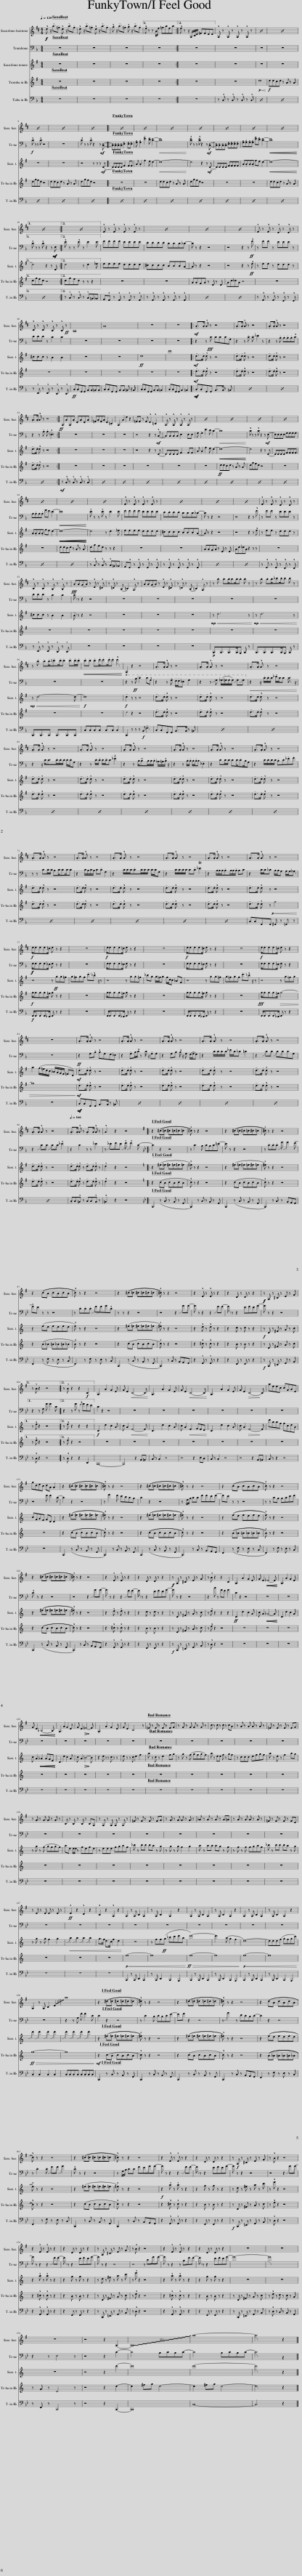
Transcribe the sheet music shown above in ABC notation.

X:1
%%score 1 2 3 4 5
L:1/8
Q:1/4=125
M:4/4
I:linebreak $
K:F
V:1 treble transpose=-21
V:2 bass
V:3 treble transpose=-14
V:4 treble transpose=-2
V:5 bass
V:1
[K:D]!f!!f! !^!d z/ !tenuto!.a3/2!tenuto!=f !^!d z/ !tenuto!.a3/2!tenuto!f | !^!d z/ !tenuto!.a3/2!tenuto!=f !^!d z/ !tenuto!.a3/2!tenuto!f | !^!g z/ !tenuto!.a3/2!tenuto!=f !^!g z/ !tenuto!.a3/2!tenuto!f |1 !^!e z z A/e/ =faea :|2 !^!e z z/ A,/C/E/ =FFEE || %5
 !^!A, z !^!A, z !^!A, z !^!A, z | x8 | x8 |$ x8 | x8 | %10
 x8 |: x8 | x8 | x8 | x8 | %15
 x8 | x8 | x8 |1$ x8 :|2 x8 || %20
 !^!E z !^!E z !^!E z !^!E z | x8 | x8 | x8 | !^!E z !^!E z !^!D z !^!D z |$ %25
 !^!C z !^!C z !^!B, z !^!B,!ff! z | A,8 | A8 | z8 | z8 |: %30
!mf! !tenuto!A>.A !^!A z z4 | !tenuto!A>.A !^!A z z4 | !tenuto!A>.A !^!A z z4 |$ !tenuto!A>.A !^!A z z4 :|!ff! .A,.A.A,.A .E.A.E.A | %35
 .=F.A.F.A .E2 .=C2 | !-(!A,2 !-)!A2 e2 z2 | .=F.F z .F !^!E2 !^!=C2 | !^!A, z !^!A, z !^!A, z !^!A, z | x8 | %40
 x8 | x8 | x8 |$ x8 | x8 | %45
 x8 | !^!E z !^!E z !^!E z !^!E z | x8 | x8 | x8 | %50
 !^!E z !^!E z !^!D z !^!D z |$ !^!C z !^!C z !^!B, z !^!B, z |!fff! AA(GA) z !^!E z !^!^D | z !^!=D z (B, =C2) !^!A, z | AA(GA) z !^!E z !^!^D | %55
 z !^!=D z (B, =C2) !^!A, z | z .a .a.a/.a.a/.a .a z | z .a .a.a/._b.b/.b .b z |$ z .b .b.b/.=c'.c'/.c' .c'.c'/.c'/ |!<(!!<(! .c'.c' .c'.d'/.d'.d'/.d' !^!d'2!<)!!<)! | %60
 A,2 z2 z4 | !tenuto!A>.A !^!A z z4 | !tenuto!A>.A !^!A z z4 | !tenuto!A>.A !^!A z z4 |$ !tenuto!A>.A !^!A z z4 | %65
 !tenuto!A>.A !^!A z z4 | !tenuto!A>.A !^!A z z4 | !tenuto!A>.A !^!A z z4 | !tenuto!A>.A !^!A z z4 | !tenuto!A>.A !^!A z z4 |$ %70
 !tenuto!A>.A !^!A z z4 | !tenuto!A>.A !^!A z z4 | !tenuto!A>.A !^!A z z4 | !tenuto!A>.A !^!A z z4 | !tenuto!A>.A !^!A z z4 | %75
 !tenuto!A>.A !^!A z z4 |$!f! d/ddd=c/ d z z2 | z8 |!f! d/ddd=c/ d z z2 | z8 | %80
!f! d/ddd=c/ d z z2 | z8 |!f! d/ddd=c/ d z z2 |$ z8 | !tenuto!A>.A !^!A z z4 | %85
 !tenuto!A>.A !^!A z z4 | !tenuto!A>.A !^!A z z4 | !tenuto!A>.A !^!A z z4 | !tenuto!A>.A !^!A z z4 |$ !tenuto!A>.A !^!A z z4 | %90
[Q:1/4=166] !tenuto!A>.A !^!A z !tenuto!A>.A !^!A z | !^!A2 z2 z4 |:[K:G] z2 ((^c=c ^c=c^c=c | !^!^c)) z z2 z4 | z2 ((^c=c ^c=c^c=c | %95
 !^!^c)) z z2 z4 |$ z2 ((cB cBcB | !^!c)) z z2 z4 | z2 ((^c=c ^c=c^c=c | !^!^c)) z z2 z4 | %100
 z2 !^!E z !^!E z z2 | z2 D z D z z2 |!f!!f! z A, z ^C z E z G |1$ z !^!B z2 z4 :|2 z !^!B z2 z2!f! C2 || %105
 A,3 A2 G2 E | G E2!<(! C4- C!<)! | A,3 A2 G2 E | G E2!<(! C4- C!<)! | A,3 A2 G2 E | %110
 G E2!>(! C4-!>)! C | aeec cGAE |$ gdec dA A2 | z2 ((^c=c ^c=c^c=c | !^!^c)) z z2 z4 | %115
 z2 ((^c=c ^c=c^c=c | !^!^c)) z z2 z4 | z2 ((cB cBcB | !^!c)) z z2 z4 |$ z2 ((^c=c ^c=c^c=c | %120
 !^!^c)) z z2 z4 | z2 !^!E z !^!E z z2 | z2 D z D z z2 |!f!!f! z A, z ^C z E z G | z !^!B z2 z2 C2 | %125
 A,3 A2 G2 E | G E2!<(!!<(!!<(!!<(! _E4- E!<)!!<)!!<)!!<)! | A,3 A2 G2 E |$ G E2!<(!!<(!!<(! _B,4- B,!<)!!<)!!<)! | A,3 A2 G2 E | %130
 G E2!>(!!>(!!>(! =F4-!>)!!>)!!>)! F | .A,3 A2 G2 E | G E2 C4 z | =F z F z F z FG | z G z G G z G z | %135
 c z c z c z cA | z A z A A z A z | =F z F z F z FG |$ z G z G G z G z | C z C z C z CA, | %140
 z A, z A, A, z A, z | =F z F z F z FG | z G z G G z G z | _A z A z A z A=A | z A z A A z A z | %145
 =F z F z F z FE |$ z E z E E z E z |!ff! !^!E2 z2 !^!D2 z2 | !^!C2 z2 !^!A,2 z2 | A,2 z A, C2 A,2 | %150
 z A, C2 A,2 z2 | A,2 z A, C2 A,2 | z A, C2 A,2 z2 | A,2 z A, C2 A,2 | z A, C2 A,2 z2 |$ %155
 A,2 z A, C2 !~(!E2 | !~)!a8 | z2 ((^c=c ^c=c^c=c | !^!^c)) z z2 z4 | z2 ((^c=c ^c=c^c=c | %160
 !^!^c)) z z2 z4 | z2 ((cB cBcB |$ !^!c)) z z2 z4 | z2 ((^c=c ^c=c^c=c | !^!^c)) z z2 z4 | %165
 z2 !^!E z !^!E z z2 | z2 D z D z z2 | z!f! A, z ^C z E z G | z !^!B z2 z4 |$ z2 !^!E z !^!E z z2 | %170
 z2 D z D z z2 | z A, z ^C z E z G | z !^!B z2 z4 | z2 !^!E z !^!E z z2 | z2 D z D z z2 | %175
 z8 | z8 |$ z8 | z4 z2 A,2- | !~(!A,8 | %180
 !~)!a8- | a6 z2 |] %182
V:2
 z8 | z8 | z8 |1 z8 :|2 z8 || %5
 z8 | z8 | z8 |$!f! !^!C z z !^!C z4 | z8 | %10
 !^!C z z !^!C z2 z!mf! [C,E,]- |: [C,E,][C,E,][C,E,][C,E,] [E,G,]2 [E,G,][E,G,] | [G,B,] .[G,B,]2 .[EG]2 [DF] [CE]2- |!<(! [CE]8!<)! | !^![CE] z z !^![CE] z2 z!mf! [C,E,]- | %15
 [C,E,][C,E,][C,E,][C,E,] [E,G,][E,G,][E,G,][E,G,] | [G,B,].[G,B,][G,B,].[G,B,] [EG][DF] [CE]2- |!<(!!<(!!<(! [CE]8!<)!!<)!!<)! |1$ !^!C z z !^!C z2 z!mf!!mf! E, :|2 !^!E z z !^!E z E2 E || %20
 FFFF EEEE | DDDD CCC_C- | C z z2 z4 | z4 z2 z!ff! !^!F | z FF z EEE z |$ %25
 DDD z C2 C2 | z8 | z8 | z8 | z8 |: %30
 z2 z!fff! C CCC.G, | z2 z !tenuto!C .C _E2 z | z2 z !tenuto!B, .B,!tenuto!B,.B,!^!C |$ z2 z !tenuto!B, .B, !^!_E,3 :| z8 | %35
 z8 | z8 | z4 z2 z!mf! !^!C,- | C,C,C,C, E,2 E,E, | G, .G,2 E2 D C2- | %40
!<(! C8!<)! | !^!C z z !^!C z2 z!mf! E,- | E,E,E,E, G,G,G,G, |$ B,.B,B,.B, GF E2- |!<(!!<(! E8!<)!!<)! | %45
 !^!E z z !^!E z E2 E | FFFF EEEE | DDDD CCC_C- | C z z2 z4 | z4 z2 z !^!F | %50
 z FF z EEE z |$ DDD z C2 C2 | C z z2 z4 | z8 | z8 | %55
 z8 | z8 | z8 |$ z8 | z8 | %60
!8va(! z2 z!ff! B !tenuto!c2 c!^!G | z2 z !tenuto!G .F/.F/_E G2 | z2 z !slide!G (_G/=G/G/G/) !slide!G!slide!G!8va)! |!<(! z2 z/ .C/.C/.C/ !tenuto!_E/C/C C3/2 z/!<)! |$ z2 z/ C<C.C/.C/.C/ .C/.C/G, | %65
 z2 z .C/!tenuto!C/ .C/!tenuto!C/C _E2 | z2 z B,/!>!B,B,/B,/!tenuto!B,/ _A,/=A,/!^!B,/ z/ | z2 z .B,/!tenuto!B,/ .B,/!tenuto!B,/B, !tenuto!_E,2 | z2 CC/C/ CC/.CB,/G, | z2 C/C/C/C/ !tenuto!B,.C!tenuto!_E.F |$ %70
 z z CC/C/ B,C/CC/C | z2 C/B,/C/B,/ C!tenuto!C G,2 | z2 C/C/C/.CC/C/C/ C/C/G, | z2 C/C/C/C/ C!tenuto!C T_E2 | z2 B,/B,/B,/.B,B,/B,/!tenuto!B,/ B,C | %75
 z2 C/C/_C B,/B,/A, A,/A,/_A, |$!f!!f! F,/F,F,F,_E,/ F, z z2 | z8 | F,/F,F,F,_E,/ F, z z2 | z8 | %80
 F,/F,F,F,_E,/ F, z z2 | z8 | F,/F,F,F,_E,/ F, z z2 |$ z8 |!ff! z2 G,!tenuto!B, !^!B,G,F,_E, | %85
 z2 !tenuto!G,B,/!^!C/ z C/ z/ !tenuto!G,.G, | z2 G,B, !^!B,/ z/ G, (F,/G,/F,) | z2 C/C/C/C/ _E/C/_C =C2 | z2 !slide!C!slide!C !slide!C!slide!CCG, |$ z2 !slide!C!slide!C !slide!C!slide!C !^!_E2 | %90
 z2 C2 z z _E2 | z !slide!_E!slide!FE !slide!!^!F !slide!!^!F2 C- |:[K:Bb] C2 z2 z4 | z C2 B, CB,C=E- | E z z2 z4 | %95
 z .C.C.C !slide!G !slide!G2 !tenuto!F- |$ !^!FE z z z4 | z .C.C.C !slide!F!slide!FG!^!C | z z z2 z4 | z4 z2 !slide!G!slide!G- | %100
 G z z2 z2 !slide!FF- | F z z2 EFEG- | G z z2 z4 |1$ z2 z G, G G2 C :|2 z2 z G z{F} GFE || %105
 C2 z2 z4 | z8 | z8 | z8 | z8 | %110
 z8 | z8 |$ z4 F F2 C- | C2 z2 z4 | z G2 F EDCB, | %115
 C2 z2 z4 | z G,/B,/ CC FFEF- | FE z z z4 | z z CB, B,CEF |$ !^!C z z2 z4 | %120
 z4 z2 !slide!G!slide!G- | G z z2 z2 !slide!FF- | F z z2 EFEG- | G z z2 z4 | z2 c z GF G2 | %125
 C2 z2 z4 | z8 | z8 |$ z8 | z8 | %130
 z8 | z8 | z8 | z8 | z8 | %135
 z8 | z8 | z8 |$ z8 | z8 | %140
 z8 | z8 | z8 | z8 | z8 | %145
 z8 |$ z8 | z8 | z8 | z8 | %150
 z8 | z8 | z8 | z8 | z8 |$ %155
 z8 | z2 z G, F F2 C | C2 z2 z4 | z C2 B, CB,CE- | EF z2 z4 | %160
 z !slide!G2 z DCB,C- | C2 z2 z4 |$ z .C2 .C !slide!F!slide!F !slide!G2 | !^!C z z2 z4 | z G,/B,/ CC FE!slide!G!slide!G- | %165
 G z z2 z2 !slide!FF- | F z z2 EFEG- | G z z2 z4 | z4 z2 !slide!G!slide!G- |$ G z z2 z2 !slide!FF- | %170
 F z z2 EFEG- | G z z2 z4 | z4 z C!slide!G!slide!G- | G z z2 z B,!slide!FF- | F z z2 EFEG- | %175
 G8- | G8 |$ z2 z E,4 z | z4 z2 C2- | C4 B,CB,C- | %180
 C4 B,CB,C- | C6 z2 |] %182
V:3
[K:G] z8 | z8 | z8 |1 z8 :|2 z8 || %5
 z8 | z8 | z8 |$ z8 | z8 | %10
 z4 z z z!mf! D- |: DDDD F2 FF | A .A2 .f2 e d2- |!<(! d8-!<)! | d4 z2 z!mf! D- | %15
 DDDD FFFF | A.AA.A fe d2- |!<(!!<(! d8-!<)!!<)! |1$ d4 z2 z D :|2 d4 z d2 _e || %20
 eeee dddd | ^cccc BBBA- | A z z2 z4 | z4 z2 z!ff! !^!e | z ee z ddd z |$ %25
 ^ccc z B2 B2 | z8 | z8 |!ff! d8 | d'8 |: %30
!mf! !tenuto!d>.d !^!d z z4 | !tenuto!d>.d !^!d z z4 | !tenuto!d>.d !^!d z z4 |$ !tenuto!d>.d !^!d z z4 :| z8 | %35
 z8 | z8 | z4 z2 z D- | DDDD F2 FF | A .A2 .f2 e d2- | %40
!<(!!<(!!<(! d8-!<)!!<)!!<)! | d4 z2 z D- | DDDD FFFF |$ A.AA.A fe d2- |!<(!!<(!!<(!!<(!!<(!!<(! d8-!<)!!<)!!<)!!<)!!<)!!<)! | %45
 d4 z d2 _e | eeee dddd | ^cccc BBBA- | A z z2 z4 | z4 z2 z !^!e | %50
 z ee z ddd z |$ ^ccc z B2 B2 | B z z2 z4 | z8 | z8 | %55
 z8 |!mp! z!<(! d6 z!<)! |!mp! z!<(! d6 z!<)! |$!mp! z!<(! d6- d-!<)! |!f! d8 | %60
!f! !tenuto!d2 z z z4 | !tenuto!d>.d !^!d z z4 | !tenuto!d>.d !^!d z z4 | !tenuto!d>.d !^!d z z4 |$ !tenuto!d>.d !^!d z z4 | %65
 !tenuto!d>.d !^!d z z4 | !tenuto!d>.d !^!d z z4 | !tenuto!d>.d !^!d z z4 | !tenuto!d>.d !^!d z z4 | !tenuto!d>.d !^!d z z4 |$ %70
 !tenuto!d>.d !^!d z z4 | !tenuto!d>.d !^!d z z4 | !tenuto!d>.d !^!d z z4 | !tenuto!d>.d !^!d z z4 | !tenuto!d>.d !^!d z z4 | %75
 !tenuto!d>.d !^!d z z4 |$ z4 z!ff! gg!tenuto!=f | g!tenuto!=fg!tenuto!f !tenuto!c'3/2!^!_b z/ z | z4 z gg=f | _bg g/=f/g f/d/c _BG | %80
 z4 z gg!tenuto!=f | g!tenuto!=fg!tenuto!f !tenuto!c'3/2!^!_b z/ z | z4 z g=fg |$ a2 (g/=f/d/c/ _B/A/G/F/ =FD) |!mf! !tenuto!d>.d !^!d z z4 | %85
 !tenuto!d>.d !^!d z z4 | !tenuto!d>.d !^!d z z4 | !tenuto!d>.d !^!d z z4 | !tenuto!d>.d !^!d z z4 |$ !tenuto!d>.d !^!d z z4 | %90
 !tenuto!d>.d !^!d z !tenuto!d>.d !^!d z | !^!d2 z2 z4 |:[K:C] z2 (^f=f ^f=f^f=f | !^!^f) z z2 z4 | z2 (^f=f ^f=f^f=f | %95
 !^!^f) z z2 z4 |$ z2 (fe fefe | !^!f) z z2 z4 | z2 (^f=f ^f=f^f=f | !^!^f) z z2 z4 | %100
 z2 !^!e z !^!e z z2 | z2 d z d z z2 |!f! z D z ^F z A z c |1$ z !^!e z2 z4 :|2 z !^!e z2 z2 z2 || %105
!f! D3 d2 c2 A | c A2!<(! F4- F!<)! | D3 d2 c2 A | c A2!<(! F2 GFE!<)! | D3 d2 c2 A | %110
 c A2!>(! F4-!>)! F | d'aaf fcdA |$ cGAF GD D2 | z2 ((^f=f ^f=f^f=f | !^!^f)) z z2 z4 | %115
 z2 ((^f=f ^f=f^f=f | !^!^f)) z z2 z4 | z2 ((fe fefe | !^!f)) z z2 z4 |$ z2 ((^f=f ^f=f^f=f | %120
 !^!^f)) z z2 z4 | z2 !^!e z !^!e z z2 | z2 d z d z z2 | z D z ^F z A z c | z !^!e z2 z2 z2 | %125
!ff! D3 d2 c2 A | c A2!<(!!<(!!<(!!<(! _A4- A!<)!!<)!!<)!!<)! | D3 d2 c2 A |$ c A2!<(!!<(!!<(!!<(!!<(! _A2 AGF!<)!!<)!!<)!!<)!!<)! | D3 d2 c2 A | %130
 c A2!>(!!>(!!>(! _B4-!>)!!>)!!>)! B | z2 d z z c z z | d z z c d2 f2 | a z c z d2 fg | z g z (f gfgf) | %135
 a z dd f z gf | z ccc dfgf | a z d z f2 ag |$ z g z (f gfgf) | ad d/d/ z fdfd | %140
 z ddd fgaf | _b z bb ba z g | z g z g f2 g2 | a z aa ag z f | z f z f fgaf | %145
 _b z bb ba z g |$ z g z g f2 g2 |!<(! !slide!a2 !slide!a2 !slide!a2 !slide!a2 | g>f d>c f2 d2!<)! | z8 | %150
 z ff!ff!(g _bc'd'a | d'8-) | d'3 (a g2 f2 | d8-) | ddd(f gfgc') |$ %155
 !slide!d'2 !slide!d'2 !slide!d'2 !slide!d'2 | !slide!d'2 !slide!d'2 !slide!d'2 !slide!d'2 | z2 ((^f=f ^f=f^f=f | !^!^f)) z z2 z4 | z2 ((^f=f ^f=f^f=f | %160
 !^!^f)) z z2 z4 | z2 ((fe fefe |$ !^!f)) z z2 z4 | z2 (^f=f ^f=f^f=f | !^!^f) z z2 z4 | %165
!f! z2 !^!a z !^!a z z2 | z2 g z g z z2 | z d z ^f z a z c' | z !^!e' z2 z4 |$ z2 !^!a z !^!a z z2 | %170
 z2 g z g z z2 | z d z ^f z a z c' | z !^!e' z2 z4 | z2 !^!a z !^!a z z2 | z2 g z g z z2 | %175
 z8 | z8 |$ z8 | z4 z2 d'2- | d'8 | %180
 d'8- | d'6 z2 |] %182
V:4
[K:G] z8 | z8 | z8 |1 z8 :|2 z8 || %5
 z8 |!p!!<(! d8!<)! |!f! ddcd z A z A |$ dgfd z4 | ddcd z A z A | %10
 dgfd z4 |: z8 | z8 | ddcd z A z A | dgfd z4 | %15
 z8 | z8 | ddcd z A z A |1$ dgfd z4 :|2 dgfd z z z2 || %20
 z8 | z8 | AAGA z E z E | Ad_dA z4 | z8 |$ %25
 z8 | z8 | z8 | z8 | z8 |: %30
!mf! !tenuto!d>.d !^!d z z4 | !tenuto!d>.d !^!d z z4 | !tenuto!d>.d !^!d z z4 |$ !tenuto!d>.d !^!d z z4 :| z8 | %35
 z8 | z8 | z8 | z8 | z8 | %40
!ff! ddcd z A z A | dgfd z4 | z8 |$ z8 | ddcd z A z A | %45
 dgfd z z z2 | z8 | z8 | AAGA z E z E | Ad_dA z2 z z | %50
 z8 |$ z8 | z8 | z8 | z8 | %55
 z8 | z8 | z8 |$ z8 | z8 | %60
 d2 z2 z4 | !tenuto!d>.d !^!d z z4 | !tenuto!d>.d !^!d z z4 | !tenuto!d>.d !^!d z z4 |$ !tenuto!d>.d !^!d z z4 | %65
 !tenuto!d>.d !^!d z z4 | !tenuto!d>.d !^!d z z4 | !tenuto!d>.d !^!d z z4 | !tenuto!d>.d !^!d z z4 | !tenuto!d>.d !^!d z z4 |$ %70
 !tenuto!d>.d !^!d z z4 | !tenuto!d>.d !^!d z z4 | !tenuto!d>.d !^!d z z4 | !tenuto!d>.d !^!d z z4 | !tenuto!d>.d !^!d z z4 | %75
 !tenuto!d>.d !^!d z!p!!<(! g4!<)! |$!f! g/ggg=f/ g z z2 | z8 | g/ggg=f/ g z z2 | z8 | %80
 g/ggg=f/ g z z2 | z8 |!fff! g/ggg=f/!>(! g4- |$ g8!>)! |!mf! !tenuto!d>.d !^!d z z4 | %85
 !tenuto!d>.d !^!d z z4 | !tenuto!d>.d !^!d z z4 | !tenuto!d>.d !^!d z z4 | !tenuto!d>.d !^!d z z4 |$ !tenuto!d>.d !^!d z z4 | %90
 !tenuto!d>.d !^!d z !tenuto!d>.d !^!d z | !^!d2 z2 z4 |:[K:C] z2 (cB cBcB | !^!c) z z2 z4 | z2 (cB cBcB | %95
 !^!c) z z2 z4 |$ z2 (B_B =B_B=B_B | !^!B) z z2 z4 | z2 (cB cBcB | !^!c) z z2 z4 | %100
 z2 !^!^c z !^!c z z2 | z2 B z B z z2 | z D z ^F z A z c |1$ z !^!e z2 z4 :|2 z !^!e z2 z4 || %105
 z8 | z8 | z8 | z8 | z8 | %110
 z8 | z8 |$ z8 | z2 ((cB cBcB | !^!c)) z z2 z4 | %115
 z2 ((cB cBcB | !^!c)) z z2 z4 | z2 ((B_B =B_B=B_B | !^!B)) z z2 z4 |$ z2 ((cB cBcB | %120
 !^!c)) z z2 z4 | z2 !^!^c z !^!c z z2 | z2 B z B z z2 | z D z ^F z A z c | z !^!e z2 z4 | %125
 z8 | z8 | z8 |$ z8 | z8 | %130
 z8 | z8 | z8 | z8 | z8 | %135
 z8 | z8 | z8 |$ z8 | z8 | %140
 z8 | z8 | z8 | z8 | z8 | %145
 z8 |$ z8 | z8 | z8 |!p!!<(! f8- | %150
 f8!<)! |!ff!!>(! f8- | f8!>)! |!p!!<(! f8- | f8!<)! |$ %155
!ff!!>(! f8- | f8!>)! |!mf! z2 (cB cBcB | !^!c) z z2 z4 | z2 (cB cBcB | %160
 !^!c) z z2 z4 | z2 (((B_B =B_B=B_B |$ !^!B))) z z2 z4 | z2 (cB cBcB | !^!c) z z2 z4 | %165
 z2 !^!^c z !^!c z z2 | z2 B z B z z2 | z D z ^F z A z c | z !^!e z2 z4 |$ z2 !^!^c z !^!c z z2 | %170
 z2 B z B z z2 | z D z ^F z A z c | z !^!e z2 z4 | z2 !^!^c z !^!c z z2 | z2 B z B z z2 | %175
 z D z ^F z A z c | z !^!e z d z c z A |$ z G z D4 z | z4 z2 d2- | d2 ^fg d4- | %180
 d2 ^fg d4- | d6 z2 |] %182
V:5
 z8 | z8 | z8 |1 z8 :|2 z8 || %5
 z !^!C, z !^!C, z !^!C, z !^!C, | x8 | x8 |$ x8 | x8 | %10
 x8 |: x8 | x8 | x8 | x8 | %15
 x8 | x8 | x8 |1$ x8 :|2 z !^!C, z !^!C, z !^!C,=B,,_B,, || %20
 A,,!^!G,, z !^!G,, z !^!G,, z !^!G,, | z !^!G,, z !^!G,, z !^!G,, z !^!G,, | x8 | x8 | z !^!G,, z !^!G,, z !^!F,, z !^!F,, |$ %25
 z !^!E,, z !^!E,, z !^!D,, z !^!D,, |!ff! C,C,G,,G,, B,,B,,=B,,.B,, | C,C,G,,G,, B,,B,, =B,, z/ B,,/ | C,C,G,,G,, B,,B,, =B,,2 | C,C,G,,G,, B,,2 =B,,2 |: %30
!mf!!mf! C,C,G,,G,, B,,>B,, z =B,, | x8 | x8 |$ x8 :|!mf! z !^!C, z !^!C, z !^!C, z !^!C, | %35
 x8 | x8 | x8 | x8 | x8 | %40
 x8 | x8 | x8 |$ x8 | x8 | %45
 z !^!C, z !^!C, z !^!C,=B,,_B,, | A,,!^!G,, z !^!G,, z !^!G,, z !^!G,, | z !^!G,, z !^!G,, z !^!G,, z !^!G,, | x8 | x8 | %50
 z !^!G,, z !^!G,, z !^!F,, z !^!F,, |$ z !^!E,, z !^!E,, z !^!D,, z !^!D,, | z8 | z8 | z8 | %55
 z8 |!p! C,,3/2C,,3/2C,,>C,,B,,, C,, z | C,,3/2C,,3/2C,,>C,,B,,, C,, z |$ C,,3/2C,,3/2C,, C,,3/2C,,3/2C,, | C,C,C,C, C,C, C,2 | %60
 C,,2 z z z!f! .B,, !tenuto!F,2 | C,C,G,,G,, B,,>B,, z =B,, | x8 | x8 |$ x8 | %65
 x8 | x8 | x8 | x8 | x8 |$ %70
 x8 | x8 | x8 | x8 | x8 | %75
 C,C,G,,G,, ^G,, z =G,, z |$!f! F,,/F,,F,,F,,_E,,/ F,, z z2 | z8 | F,,/F,,F,,F,,_E,,/ F,, z z2 | z8 | %80
 F,,/F,,F,,F,,_E,,/ F,, z z2 | z8 | F,,/F,,F,,F,,_E,,/ F,, z z2 |$ z8 |!mf!!mf! C,C,G,,G,, B,,>B,, z =B,, | %85
 x8 | x8 | x8 | x8 |$ x8 | %90
 !tenuto!C,C,!^!=B,, z C,C,!^!B,, z | !^!=B,,2 z2 z4 |:[K:Bb] C,,2 (z C, z B,, z G,, | C,,2) z C, z B,, z G,, | C,,2 (z C, z B,, z G,, | %95
 C,,2) z C, z B,,A,,G,, |$ F,,2 (z F, z E, z C, | F,,2) z F, z E, z C, | C,,2 (z C, z B,, z G,, | C,,2) z C, z B,,A,,G,, | %100
 z2 !^!G,, z !^!G,, z z2 | z2 F,, z F,, z z2 |!f! z C,, z =E,, z G,, z B,, |1$ z !^!D, z2 z4 :|2 z !^!D, z2 z2 E,,2 || %105
 C,,8- | C,,4 z2 B,,=B,, | C, z .C,2 z4 | z4 z2 E,D, | C, z .C,2 z4 | %110
 z4 z2 B,,=B,, | C, z z2 z4 |$ z8 | C,,2 (z C, z B,, z G,, | C,,2) z C, z B,, z G,, | %115
 C,,2 (z C, z B,, z G,, | C,,2) z C, z B,,A,,G,, | F,,2 (z F, z E, z C, | F,,2) z F, z E, z C, |$ C,,2 (z C, z B,, z G,, | %120
 C,,2) z C, z B,,A,,G,, | z2 !^!G,, z !^!G,, z z2 | z2 F,, z F,, z z2 |!f! z C,, z =E,, z G,, z B,, | z !^!D, z2 z4 | %125
 z8 | z8 | z8 |$ z8 | z8 | %130
 z8 | z8 | z8 | z8 | z8 | %135
 z8 | z8 | z8 |$ z8 | z8 | %140
 z8 | z8 | z8 | z8 | z8 | %145
 z8 |$ z8 | z8 | z8 | C,,2 z C,, E,,2 C,,2 | %150
 z C,, E,,2 C,,2 B,,,2 | C,,2 z C,, E,,2 C,,2 | z C,, E,,2 C,,2 B,,,2 | C,,2 z C,, E,,2 C,,2 | z C,, E,,2 C,,2 B,,,2 |$ %155
 C,2 C,2 C,2 C,2 | C,C,C,C, C,C,C,C, | C,,2 z C, z B,, z G,, | C,,2 z C, z B,, z G,, | C,,2 z C, z B,, z G,, | %160
 C,,2 z C, z B,,A,,G,, | F,,2 z F, z E, z C, |$ F,,2 z F, z E, z C, | C,,2 z C, z B,, z G,, | C,,2 z C, z B,,A,,G,, | %165
 z2 !^!G,, z !^!G,, z z2 | z2 F,, z F,, z z2 |!f! z C,, z =E,, z G,, z B,, | z !^!D, z2 z4 |$ z2 !^!G,, z !^!G,, z z2 | %170
 z2 F,, z F,, z z2 | z C,, z =E,, z G,, z B,, | z !^!D, z2 z4 | z2 !^!G,, z !^!G,, z z2 | z2 F,, z F,, z z2 | %175
 z C,, z =E,, z G,, z B,, | z !^!D, z C, z B,, z G,, |$ z F,, z C,,4 z | z4 z2 C,,2- | C,,8 | %180
 C,8- | C,6 z2 |] %182
